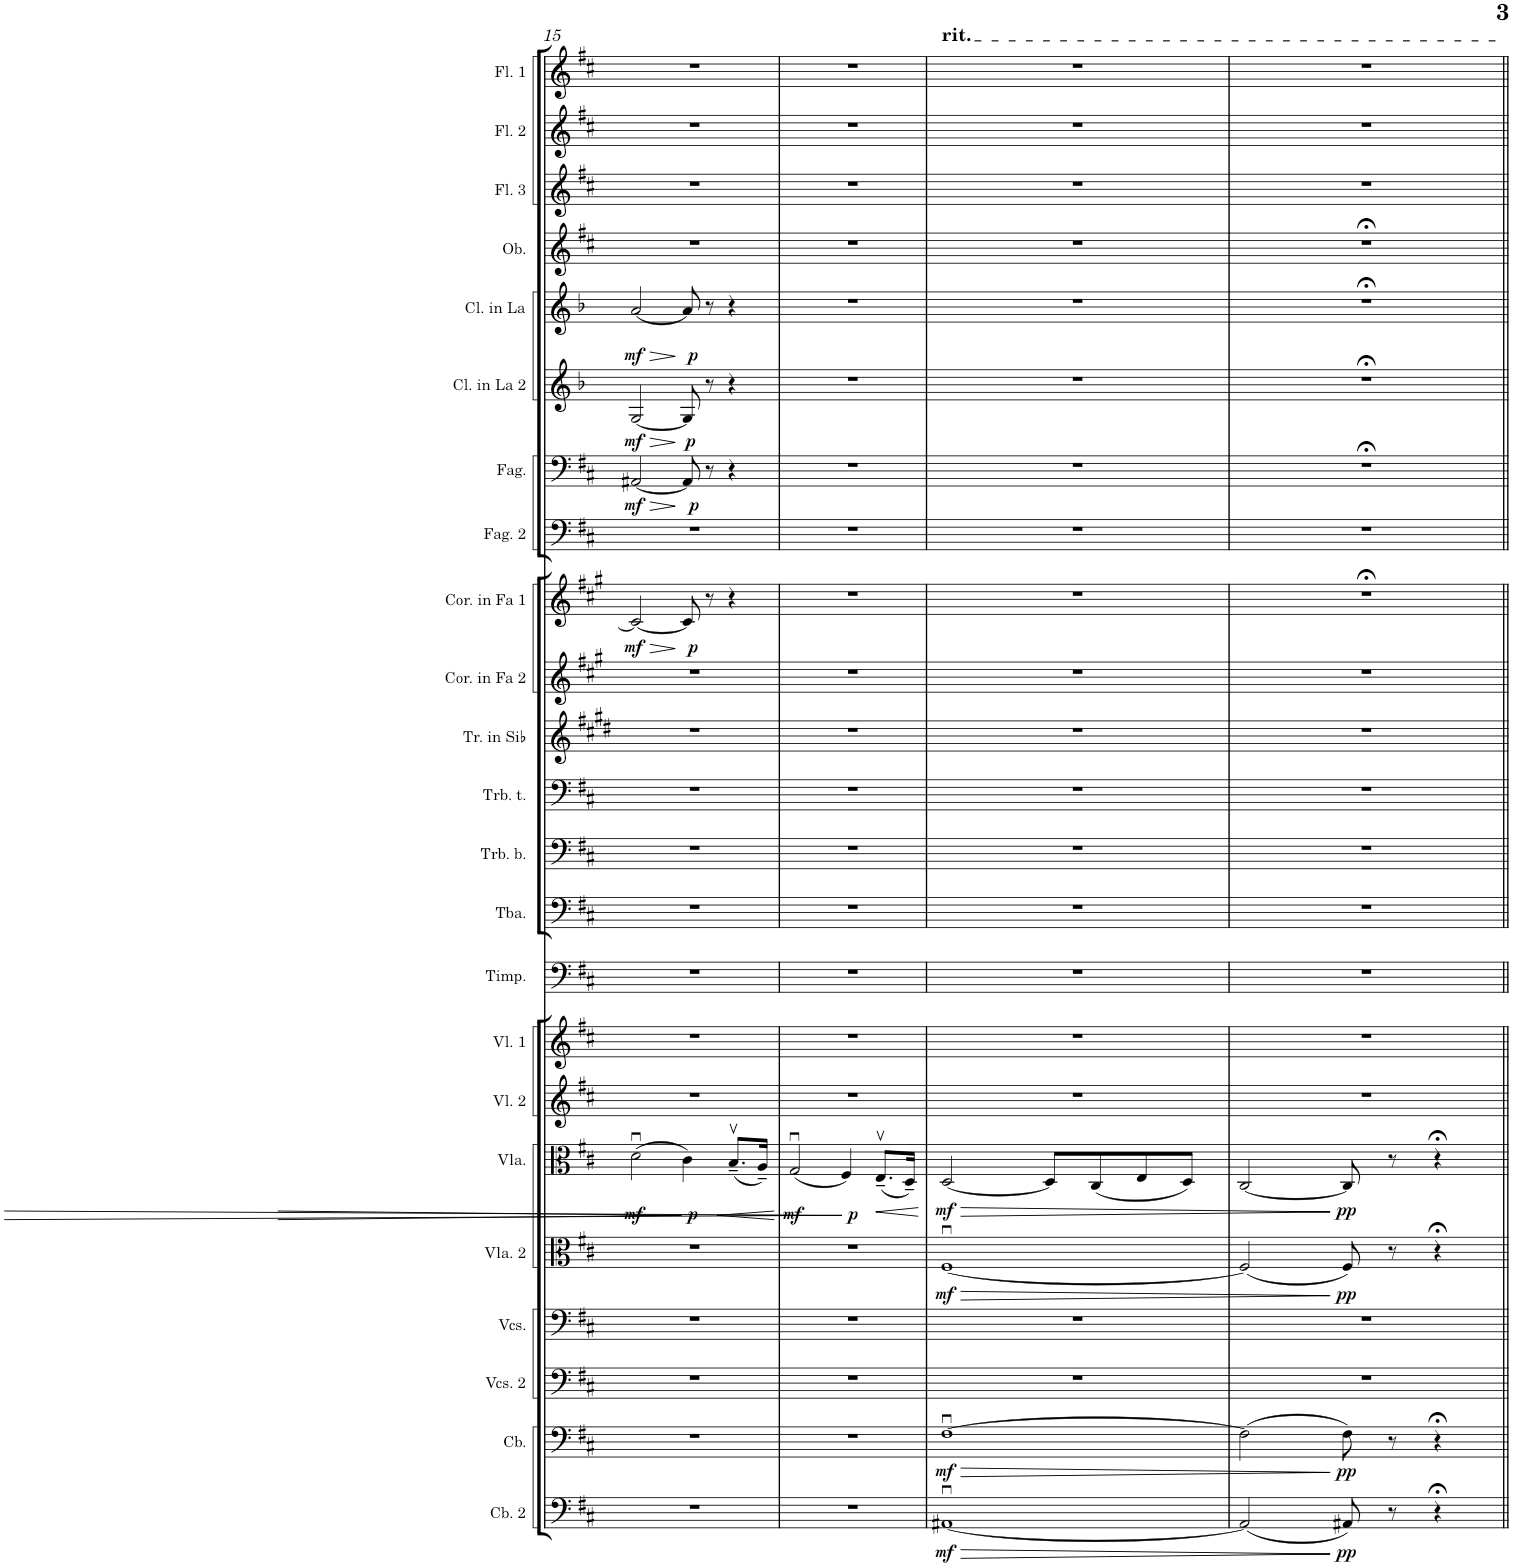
**kern	**dynam	**kern	**dynam	**kern	**kern	**kern	**dynam	**kern	**dynam	**kern	**kern	**kern	**kern	**kern	**kern	**kern	**kern	**kern	**dynam	**kern	**kern	**dynam	**kern	**dynam	**kern	**dynam	**kern	**kern	**kern	**kern
*part23	*part23	*part22	*part22	*part21	*part20	*part19	*part19	*part18	*part18	*part17	*part16	*part15	*part14	*part13	*part12	*part11	*part10	*part9	*part9	*part8	*part7	*part7	*part6	*part6	*part5	*part5	*part4	*part3	*part2	*part1
*staff23	*staff23	*staff22	*staff22	*staff21	*staff20	*staff19	*staff19	*staff18	*staff18	*staff17	*staff16	*staff15	*staff14	*staff13	*staff12	*staff11	*staff10	*staff9	*staff9	*staff8	*staff7	*staff7	*staff6	*staff6	*staff5	*staff5	*staff4	*staff3	*staff2	*staff1
*I"Contrabbassi 2	*	*I"Contrabbassi	*	*I"Violoncelli 2	*I"Violoncelli	*I"Viole 2	*	*I"Viole	*	*I"Violini 2	*I"Violini 1	*I"Timpani	*I"Tuba	*I"Trombone basso	*I"Trombone tenore	*I"Tromba in Sib	*I"Corno in Fa 2	*I"Corno in Fa 1	*	*I"Fagotto 2	*I"Fagotto	*	*I"Clarinetto in La 2	*	*I"Clarinetto in La	*	*I"Oboe	*I"Flauto 3	*I"Flauto 2	*I"Flauto 1
*I'Cb. 2	*	*I'Cb.	*	*	*	*	*	*	*	*I'Vl. 2	*I'Vl. 1	*I'Timp.	*I'Tba.	*I'Trb. b.	*I'Trb. t.	*I'Tr. in Sib	*I'Cor. in Fa 2	*I'Cor. in Fa 1	*	*I'Fag. 2	*I'Fag.	*	*I'Cl. in La 2	*	*I'Cl. in La	*	*I'Ob.	*I'Fl. 3	*I'Fl. 2	*I'Fl. 1
!!LO:PB:g=z
*clefF4	*	*clefF4	*	*clefF4	*clefF4	*clefC3	*	*clefC3	*	*clefG2	*clefG2	*clefF4	*clefF4	*clefF4	*clefF4	*clefG2	*clefG2	*clefG2	*	*clefF4	*clefF4	*	*clefG2	*	*clefG2	*	*clefG2	*clefG2	*clefG2	*clefG2
*Trd7c12	*	*Trd7c12	*	*	*	*	*	*	*	*	*	*	*	*	*	*Trd1c2	*Trd4c7	*Trd4c7	*	*	*	*	*Trd2c3	*	*Trd2c3	*	*	*	*	*
*k[f#c#]	*	*k[f#c#]	*	*k[f#c#]	*k[f#c#]	*k[f#c#]	*	*k[f#c#]	*	*k[f#c#]	*k[f#c#]	*k[f#c#]	*k[f#c#]	*k[f#c#]	*k[f#c#]	*k[f#c#g#d#]	*k[f#c#g#]	*k[f#c#g#]	*	*k[f#c#]	*k[f#c#]	*	*k[b-]	*	*k[b-]	*	*k[f#c#]	*k[f#c#]	*k[f#c#]	*k[f#c#]
*M4/4	*	*M4/4	*	*M4/4	*M4/4	*M4/4	*	*M4/4	*	*M4/4	*M4/4	*M4/4	*M4/4	*M4/4	*M4/4	*M4/4	*M4/4	*M4/4	*	*M4/4	*M4/4	*	*M4/4	*	*M4/4	*	*M4/4	*M4/4	*M4/4	*M4/4
=15	=15	=15	=15	=15	=15	=15	=15	=15	=15	=15	=15	=15	=15	=15	=15	=15	=15	=15	=15	=15	=15	=15	=15	=15	=15	=15	=15	=15	=15	=15
!	!	!	!	!	!	!	!	!	!LO:HP:b	!	!	!	!	!	!	!	!	!	!LO:HP:b	!	!	!LO:HP:b	!	!LO:HP:b	!	!LO:HP:b	!	!	!	!
!	!	!	!	!	!	!	!	!	!LO:DY:n=1:b	!	!	!	!	!	!	!	!	!	!LO:DY:n=1:b	!	!	!LO:DY:n=1:b	!	!LO:DY:n=1:b	!	!LO:DY:n=1:b	!	!	!	!
1r	.	1r	.	1r	1r	1r	.	(2du\	> mf	1r	1r	1r	1r	1r	1r	1r	1r	2c#/_	> mf	1r	[2AA#X/	> mf	[2G/	> mf	[2a/	> mf	1r	1r	1r	1r
!	!	!	!	!	!	!	!	!	!LO:HP:n=1:b	!	!	!	!	!	!	!	!	!	!	!	!	!	!	!	!	!	!	!	!	!
!	!	!	!	!	!	!	!	!	!LO:DY:n=2:b	!	!	!	!	!	!	!	!	!	!LO:DY:n=2:b	!	!	!LO:DY:n=2:b	!	!LO:DY:n=2:b	!	!LO:DY:n=2:b	!	!	!	!
.	.	.	.	.	.	.	.	4c#\)	] < p	.	.	.	.	.	.	.	.	8c#/]	] p	.	8AA#/]	] p	8G/]	] p	8a/]	] p	.	.	.	.
.	.	.	.	.	.	.	.	.	.	.	.	.	.	.	.	.	.	8r	.	.	8r	.	8r	.	8r	.	.	.	.	.
.	.	.	.	.	.	.	.	(8.Bv~/L	.	.	.	.	.	.	.	.	.	4r	.	.	4r	.	4r	.	4r	.	.	.	.	.
.	.	.	.	.	.	.	.	16A~/Jk)	.	.	.	.	.	.	.	.	.	.	.	.	.	.	.	.	.	.	.	.	.	.
.	.	.	.	.	.	.	.	.	[	.	.	.	.	.	.	.	.	.	.	.	.	.	.	.	.	.	.	.	.	.
=16	=16	=16	=16	=16	=16	=16	=16	=16	=16	=16	=16	=16	=16	=16	=16	=16	=16	=16	=16	=16	=16	=16	=16	=16	=16	=16	=16	=16	=16	=16
!	!	!	!	!	!	!	!	!	!LO:HP:b	!	!	!	!	!	!	!	!	!	!	!	!	!	!	!	!	!	!	!	!	!
!	!	!	!	!	!	!	!	!	!LO:DY:n=1:b	!	!	!	!	!	!	!	!	!	!	!	!	!	!	!	!	!	!	!	!	!
1r	.	1r	.	1r	1r	1r	.	(2Gu/	> mf	1r	1r	1r	1r	1r	1r	1r	1r	1r	.	1r	1r	.	1r	.	1r	.	1r	1r	1r	1r
!	!	!	!	!	!	!	!	!	!LO:DY:n=2:b	!	!	!	!	!	!	!	!	!	!	!	!	!	!	!	!	!	!	!	!	!
.	.	.	.	.	.	.	.	4F#/)	] p	.	.	.	.	.	.	.	.	.	.	.	.	.	.	.	.	.	.	.	.	.
!	!	!	!	!	!	!	!	!	!LO:HP:b	!	!	!	!	!	!	!	!	!	!	!	!	!	!	!	!	!	!	!	!	!
.	.	.	.	.	.	.	.	(8.Ev~/L	<	.	.	.	.	.	.	.	.	.	.	.	.	.	.	.	.	.	.	.	.	.
.	.	.	.	.	.	.	.	16D~/Jk)	.	.	.	.	.	.	.	.	.	.	.	.	.	.	.	.	.	.	.	.	.	.
.	.	.	.	.	.	.	.	.	[	.	.	.	.	.	.	.	.	.	.	.	.	.	.	.	.	.	.	.	.	.
=17	=17	=17	=17	=17	=17	=17	=17	=17	=17	=17	=17	=17	=17	=17	=17	=17	=17	=17	=17	=17	=17	=17	=17	=17	=17	=17	=17	=17	=17	=17
!	!	!	!	!	!	!	!	!	!	!	!	!	!	!	!	!	!	!	!	!	!	!	!	!	!	!	!	!	!	!LO:TX:a:t=rit.
!	!LO:HP:b	!	!LO:HP:b	!	!	!	!LO:HP:b	!	!LO:HP:b	!	!	!	!	!	!	!	!	!	!	!	!	!	!	!	!	!	!	!	!	!
!	!LO:DY:n=1:b	!	!LO:DY:n=1:b	!	!	!	!LO:DY:n=1:b	!	!LO:DY:n=1:b	!	!	!	!	!	!	!	!	!	!	!	!	!	!	!	!	!	!	!	!	!
[1AA#Xu	> mf	[1F#u	> mf	1r	1r	[1F#u	> mf	[2D/	> mf	1r	1r	1r	1r	1r	1r	1r	1r	1r	.	1r	1r	.	1r	.	1r	.	1r	1r	1r	1r
.	.	.	.	.	.	.	.	8D/L]	.	.	.	.	.	.	.	.	.	.	.	.	.	.	.	.	.	.	.	.	.	.
.	.	.	.	.	.	.	.	(8C#/	.	.	.	.	.	.	.	.	.	.	.	.	.	.	.	.	.	.	.	.	.	.
.	.	.	.	.	.	.	.	8E/	.	.	.	.	.	.	.	.	.	.	.	.	.	.	.	.	.	.	.	.	.	.
.	.	.	.	.	.	.	.	8D/J)	.	.	.	.	.	.	.	.	.	.	.	.	.	.	.	.	.	.	.	.	.	.
=18	=18	=18	=18	=18	=18	=18	=18	=18	=18	=18	=18	=18	=18	=18	=18	=18	=18	=18	=18	=18	=18	=18	=18	=18	=18	=18	=18	=18	=18	=18
(2AA#/]	.	(2F#\]	.	1r	1r	(2F#/]	.	[2C#/	.	1r	1r	1r	1r	1r	1r	1r	1r	1r;<	.	1r	1r;<	.	1r;<	.	1r;<	.	1r;<	1r	1r	1r
!	!LO:DY:n=1:b	!	!LO:DY:n=1:b	!	!	!	!LO:DY:n=1:b	!	!LO:DY:n=1:b	!	!	!	!	!	!	!	!	!	!	!	!	!	!	!	!	!	!	!	!	!
8AA#X/)	] pp	8F#\)	] pp	.	.	8F#/)	] pp	8C#/]	] pp	.	.	.	.	.	.	.	.	.	.	.	.	.	.	.	.	.	.	.	.	.
8r	.	8r	.	.	.	8r	.	8r	.	.	.	.	.	.	.	.	.	.	.	.	.	.	.	.	.	.	.	.	.	.
4r;<	.	4r;<	.	.	.	4r;<	.	4r;<	.	.	.	.	.	.	.	.	.	.	.	.	.	.	.	.	.	.	.	.	.	.
=||	=||	=||	=||	=||	=||	=||	=||	=||	=||	=||	=||	=||	=||	=||	=||	=||	=||	=||	=||	=||	=||	=||	=||	=||	=||	=||	=||	=||	=||	=||
*-	*-	*-	*-	*-	*-	*-	*-	*-	*-	*-	*-	*-	*-	*-	*-	*-	*-	*-	*-	*-	*-	*-	*-	*-	*-	*-	*-	*-	*-	*-
